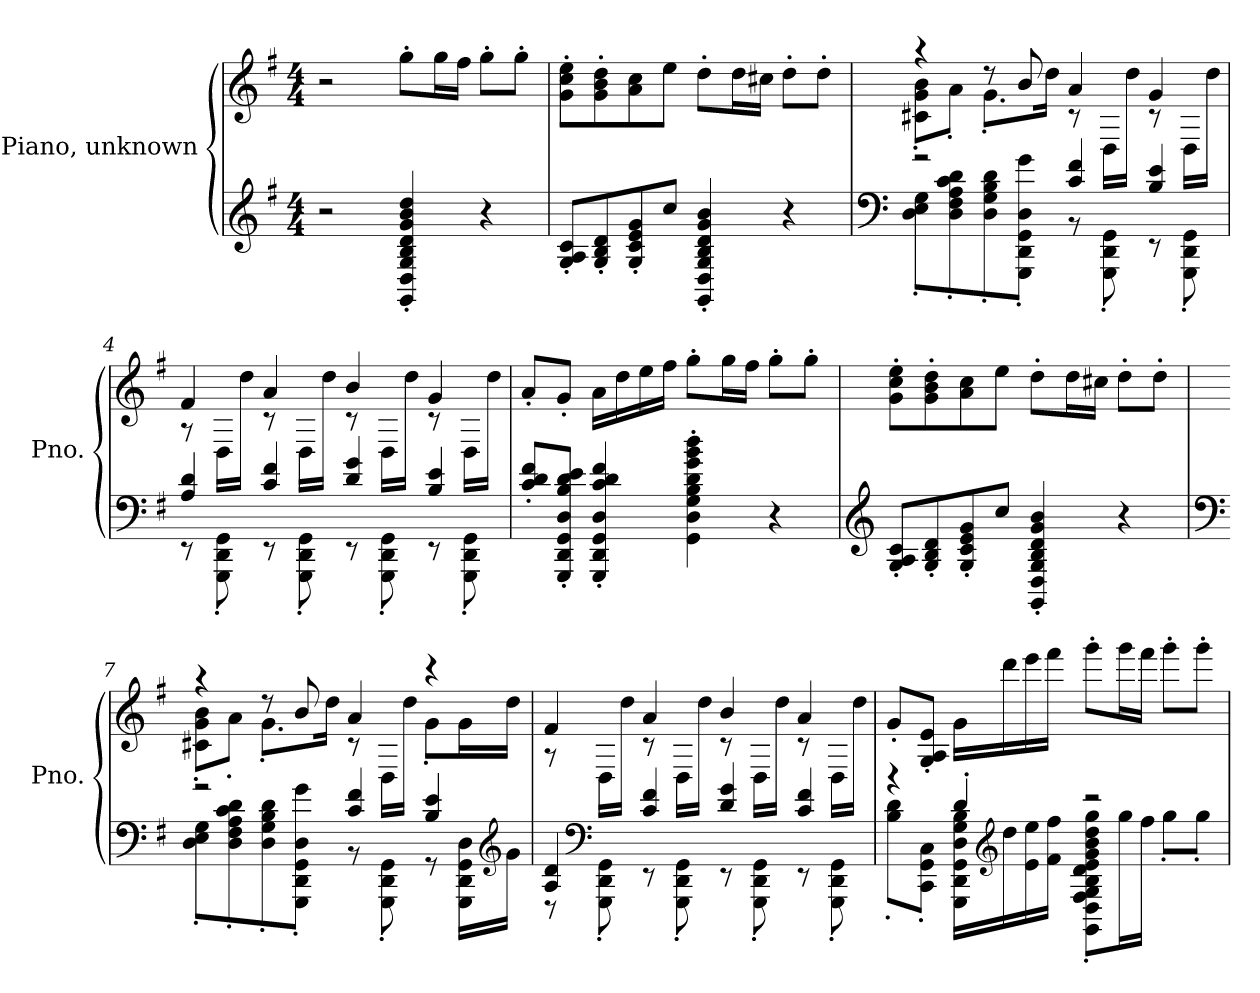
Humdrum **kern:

**kern	**kern
*part1	*part1
*staff2	*staff1
*I"Piano, unknown	*
*I'Pno.	*
*clefG2	*clefG2
*k[f#]	*k[f#]
*M4/4	*M4/4
*MM120	*MM120
=1	=1
2r	2r
4GG/' 4D/' 4G/' 4B/' 4d/' 4g/' 4b/' 4dd/'	8gg'\L
.	16gg\L
.	16ff#\JJ
4r	8gg'\L
.	8gg'\J
=2	=2
8G/' 8A/' 8c/'L	8g\' 8cc\' 8ee\'L
8G/' 8B/' 8d/'	8g\' 8b\' 8dd\'
8G/' 8c/' 8e/' 8g/'	8a\ 8cc\
8cc/J	8ee\J
4GG/' 4D/' 4G/' 4B/' 4d/' 4g/' 4b/'	8dd'\L
.	16dd\L
.	16cc#X\JJ
4r	8dd'\L
.	8dd'\J
=3	=3
*clefF4	*
*^	*^
2r	8D\' 8E\' 8G\'L	4r	8c#X\' 8g\' 8b\'L
.	8D\' 8F#\' 8A\' 8c\' 8d\'	.	8a'\J
.	8D\' 8G\' 8B\' 8d\'	8r	8.g'\L
.	8GGG\' 8DD\' 8GG\' 8D\' 8g\'J	8b/	.
.	.	.	16dd\Jk
4c/ 4f#/	8r	4a/	8r
.	8GGG\' 8DD\' 8GG\'	.	16D\LL
.	.	.	16dd\JJ
4B/ 4e/	8r	4g/	8r
.	8GGG\' 8DD\' 8GG\'	.	16D\LL
.	.	.	16dd\JJ
!!LO:LB:g=z	!!
=4	=4	=4	=4
4A/ 4d/	8r	4f#/	8r
.	8GGG\' 8DD\' 8GG\'	.	16D\LL
.	.	.	16dd\JJ
4c/ 4f#/	8r	4a/	8r
.	8GGG\' 8DD\' 8GG\'	.	16D\LL
.	.	.	16dd\JJ
4d/ 4g/	8r	4b/	8r
.	8GGG\' 8DD\' 8GG\'	.	16D\LL
.	.	.	16dd\JJ
4B/ 4e/	8r	4g/	8r
.	8GGG\' 8DD\' 8GG\'	.	16D\LL
.	.	.	16dd\JJ
*v	*v	*	*
*	*v	*v
=5	=5
8c/' 8d/' 8f#/'L	8a'/L
8GGG/' 8DD/' 8GG/' 8D/' 8B/' 8d/' 8e/'J	8g'/J
4GGG/' 4DD/' 4GG/' 4D/' 4c/' 4d/' 4f#/'	16a\LL
.	16dd\
.	16ee\
.	16ff#\JJ
4GG\' 4D\' 4G\' 4B\' 4d\' 4g\' 4b\' 4dd\'	8gg'\L
.	16gg\L
.	16ff#\JJ
4r	8gg'\L
.	8gg'\J
=6	=6
*clefG2	*
8G/' 8A/' 8c/'L	8g\' 8cc\' 8ee\'L
8G/' 8B/' 8d/'	8g\' 8b\' 8dd\'
8G/' 8c/' 8e/' 8g/'	8a\ 8cc\
8cc/J	8ee\J
4GG/' 4D/' 4G/' 4B/' 4d/' 4g/' 4b/'	8dd'\L
.	16dd\L
.	16cc#X\JJ
4r	8dd'\L
.	8dd'\J
!!LO:LB:g=z
=7	=7
*clefF4	*
*^	*^
2r	8D\' 8E\' 8G\'L	4r	8c#X\' 8g\' 8b\'L
.	8D\' 8F#\' 8A\' 8c\' 8d\'	.	8a'\J
.	8D\' 8G\' 8B\' 8d\'	8r	8.g'\L
.	8GGG\' 8DD\' 8GG\' 8D\' 8g\'J	8b/	.
.	.	.	16dd\Jk
4c/ 4f#/	8r	4a/	8r
.	8GGG\' 8DD\' 8GG\'	.	16D\LL
.	.	.	16dd\JJ
4B/ 4e/	8r	4r	8g'\L
.	16GGG\ 16DD\ 16GG\ 16D\LL	.	16g\L
*clefG2	*	*	*
.	16g\JJ	.	16dd\JJ
=8	=8	=8	=8
4A/ 4d/	8r	4f#/	8r
*clefF4	*	*	*
.	8GGG\' 8DD\' 8GG\'	.	16D\LL
.	.	.	16dd\JJ
4c/ 4f#/	8r	4a/	8r
.	8GGG\' 8DD\' 8GG\'	.	16D\LL
.	.	.	16dd\JJ
4d/ 4g/	8r	4b/	8r
.	8GGG\' 8DD\' 8GG\'	.	16D\LL
.	.	.	16dd\JJ
4c/ 4f#/	8r	4a/	8r
.	8GGG\' 8DD\' 8GG\'	.	16D\LL
.	.	.	16dd\JJ
*	*	*v	*v
!!LO:LB:g=z
=9	=9	=9
4r	8B\' 8d\'L	8g'/L
.	8CC\' 8GG\' 8C\'J	8G/' 8A/' 8e/'J
4d'/	16GGG\ 16DD\ 16GG\ 16D\ 16G\ 16B\LL	16g\LL
*clefG2	*	*
.	16dd\	16ddd\
.	16e\ 16ee\	16eee\
.	16f#\ 16ff#\JJ	16fff#\JJ
2r	8GG\' 8D\' 8F#\' 8G\' 8B\' 8d\' 8e\' 8g\' 8b\' 8dd\' 8gg\'L	8ggg'\L
.	16gg\L	16ggg\L
.	16ff#\JJ	16fff#\JJ
.	8gg'\L	8ggg'\L
.	8gg'\J	8ggg'\J
*v	*v	*
=	=
*-	*-
